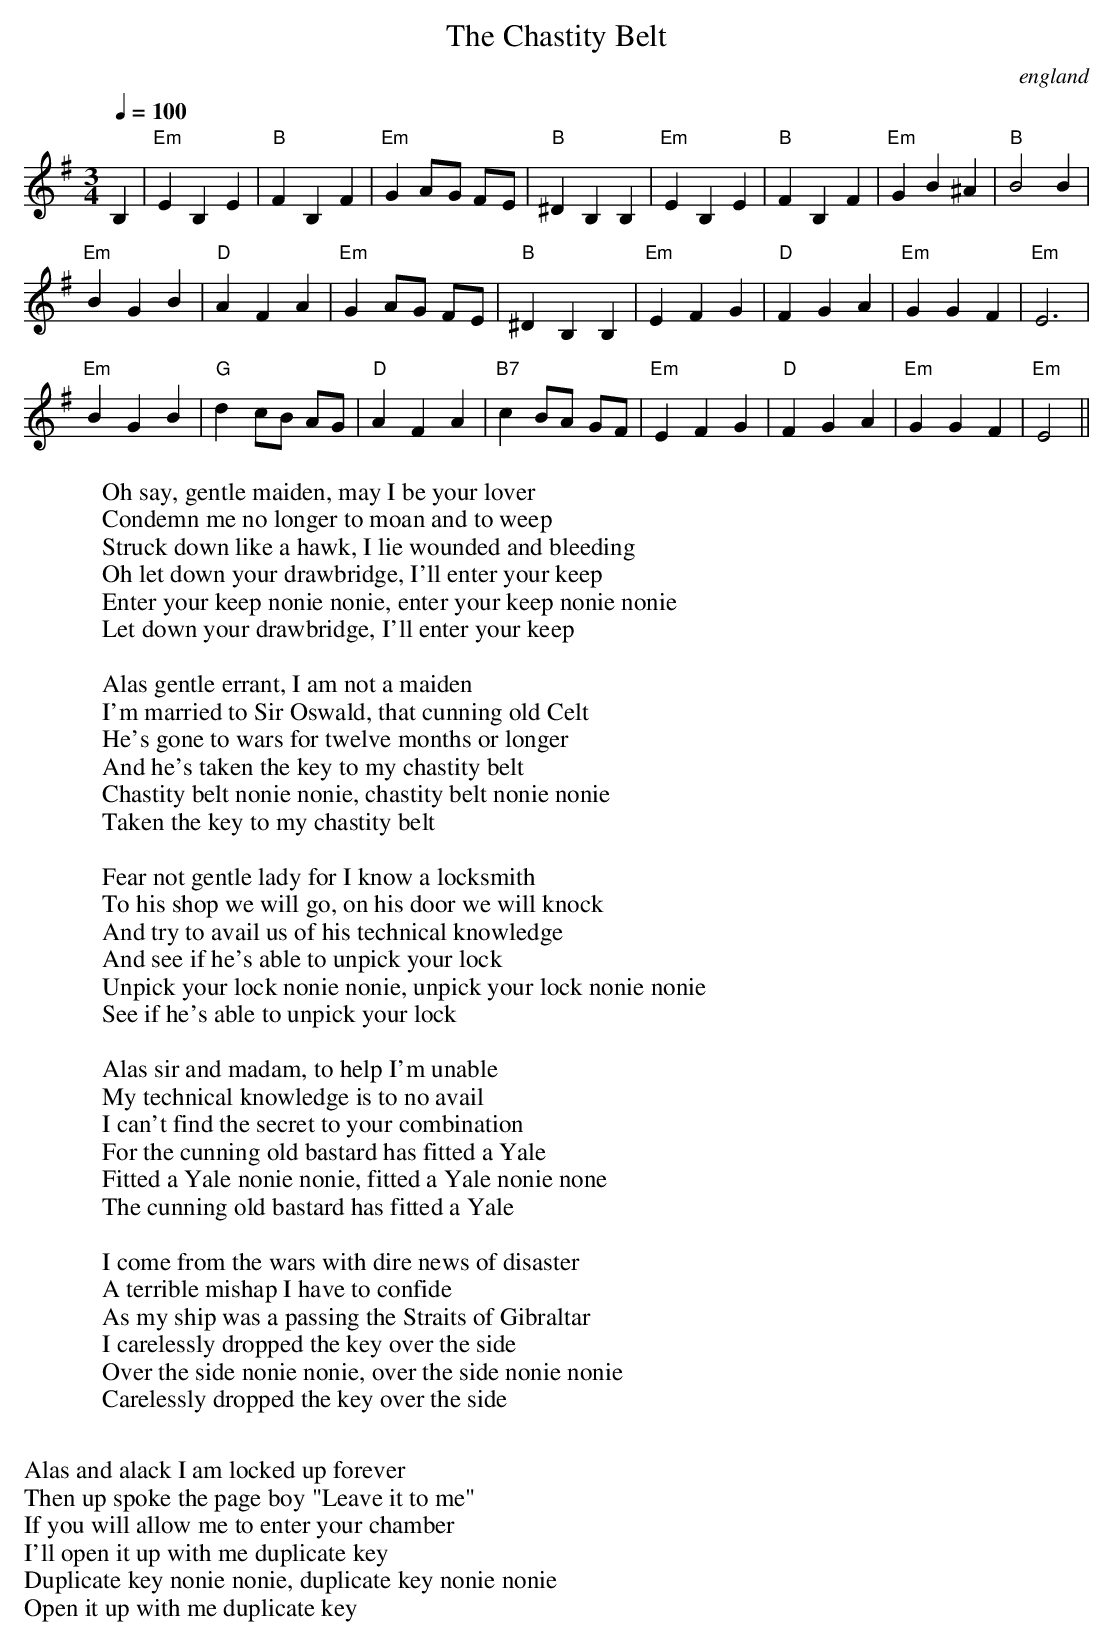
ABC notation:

X:1
T:Chastity Belt, The
O:england
M:3/4
L:1/8
Q:1/4=100
W:Oh say, gentle maiden, may I be your lover
W:Condemn me no longer to moan and to weep
W:Struck down like a hawk, I lie wounded and bleeding
W:Oh let down your drawbridge, I'll enter your keep
W:Enter your keep nonie nonie, enter your keep nonie nonie
W:Let down your drawbridge, I'll enter your keep
W:
W:Alas gentle errant, I am not a maiden
W:I'm married to Sir Oswald, that cunning old Celt
W:He's gone to wars for twelve months or longer
W:And he's taken the key to my chastity belt
W:Chastity belt nonie nonie, chastity belt nonie nonie
W:Taken the key to my chastity belt
W:
W:Fear not gentle lady for I know a locksmith
W:To his shop we will go, on his door we will knock
W:And try to avail us of his technical knowledge
W:And see if he's able to unpick your lock
W:Unpick your lock nonie nonie, unpick your lock nonie nonie
W:See if he's able to unpick your lock
W:
W:Alas sir and madam, to help I'm unable
W:My technical knowledge is to no avail
W:I can't find the secret to your combination
W:For the cunning old bastard has fitted a Yale
W:Fitted a Yale nonie nonie, fitted a Yale nonie none
W:The cunning old bastard has fitted a Yale
W:
W:I come from the wars with dire news of disaster
W:A terrible mishap I have to confide
W:As my ship was a passing the Straits of Gibraltar
W:I carelessly dropped the key over the side
W:Over the side nonie nonie, over the side nonie nonie
W:Carelessly dropped the key over the side
W:
W:Alas and alack I am locked up forever
W:Then up spoke the page boy "Leave it to me"
W:If you will allow me to enter your chamber
W:I'll open it up with me duplicate key
W:Duplicate key nonie nonie, duplicate key nonie nonie
W:Open it up with me duplicate key
K:G
B,2|"Em"E2 B,2 E2|"B"F2 B,2 F2|"Em"G2 A-G F-E|"B"^D2 B,2 B,2|\
"Em"E2 B,2 E2|"B"F2 B,2 F2|"Em"G2 B2 ^A2|"B"B4 B2|
"Em"B2 G2 B2|"D"A2 F2 A2|"Em"G2 A-G F-E|"B"^D2 B,2 B,2|\
"Em"E2 F2 G2|"D"F2 G2 A2|"Em"G2 G2 F2|"Em"E6|
"Em"B2 G2 B2|"G"d2 cB AG|"D"A2 F2 A2|"B7"c2 BA GF|\
"Em"E2 F2 G2|"D"F2 G2 A2|"Em"G2 G2 F2|"Em"E4 ||
